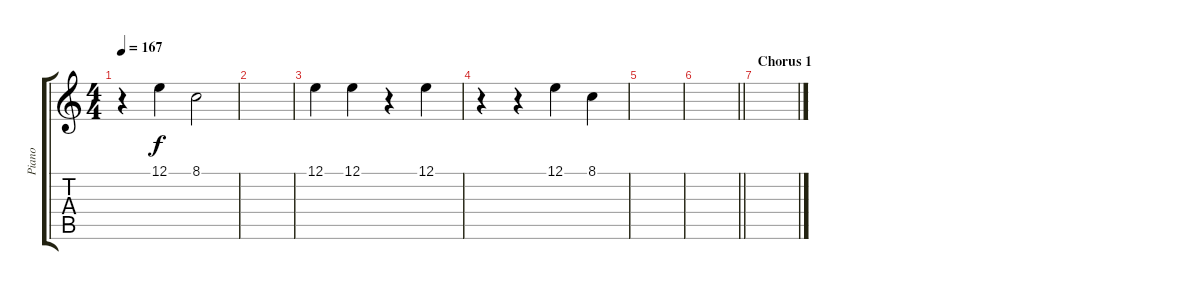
\track ("Piano" "Piano") {instrument electricgrandpiano}
\staff {score tabs}
\tuning (E4 B3 G3 D3 A2 E2) {hide}
\ts (4 4)
\tempo 167
\clef g2
\ks c
r.4{dy f} 12.1.4 8.1.2 |
|
12.1.4 12.1.4 r.4 12.1.4 |
r.4 r.4 12.1.4 8.1.4 |
|
\barLineRight lightlight
|
\section ("" "Chorus 1")
